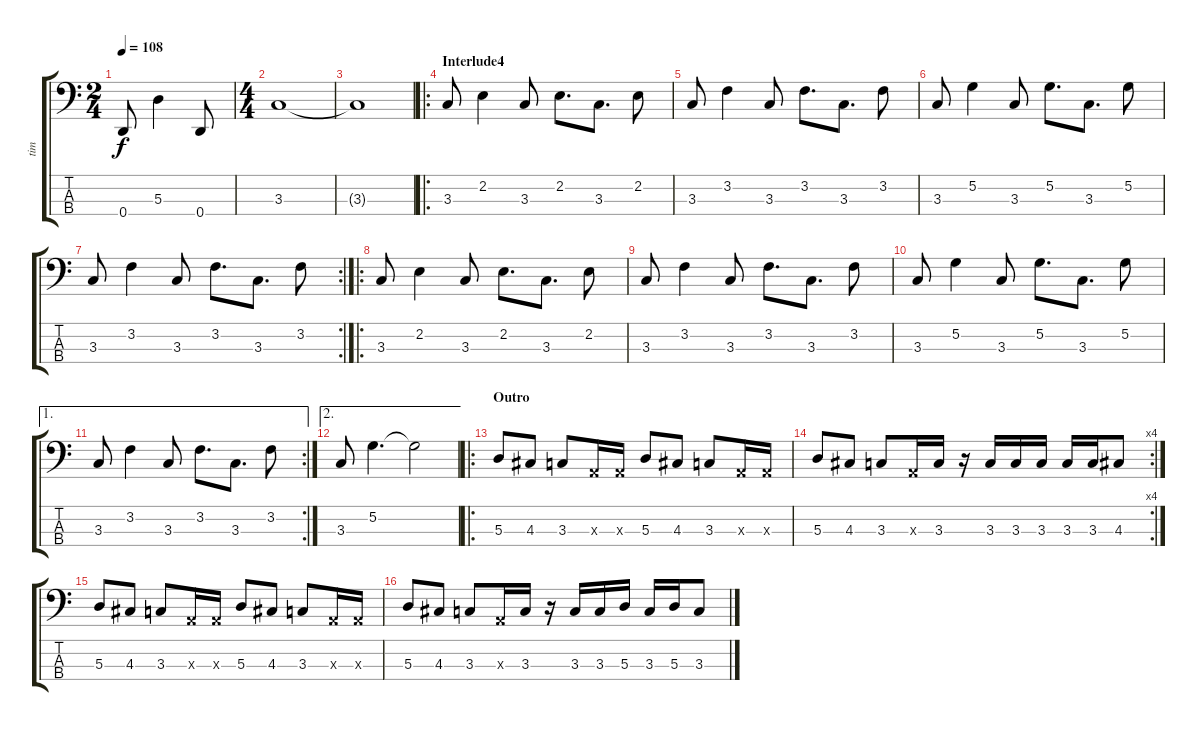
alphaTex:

\track ("tim" "tim") {instrument slapbass1}
\staff {score tabs}
\tuning (G2 D2 A1 D1) {hide}
\ts (2 4)
\tempo 108
\clef f4
\ks c
0.4.8{dy f} 5.3.4 0.4.8 |
\ts (4 4)
3.3.1 |
3.3{t}.1 |
\ro
\section ("" "Interlude4")
3.3.8{instrument electricbassfinger} 2.2.4 3.3.8 2.2.8{d} 3.3.8{d} 2.2.8 |
3.3.8 3.2.4 3.3.8 3.2.8{d} 3.3.8{d} 3.2.8 |
3.3.8 5.2.4 3.3.8 5.2.8{d} 3.3.8{d} 5.2.8 |
\rc 2
3.3.8 3.2.4 3.3.8 3.2.8{d} 3.3.8{d} 3.2.8 |
\ro
3.3.8{instrument electricbassfinger} 2.2.4 3.3.8 2.2.8{d} 3.3.8{d} 2.2.8 |
3.3.8 3.2.4 3.3.8 3.2.8{d} 3.3.8{d} 3.2.8 |
3.3.8 5.2.4 3.3.8 5.2.8{d} 3.3.8{d} 5.2.8 |
\ae 1
\rc 2
3.3.8 3.2.4 3.3.8 3.2.8{d} 3.3.8{d} 3.2.8 |
\ae 2
3.3.8 5.2.4{d} 5.2{t}.2 |
\ro
\section ("" "Outro")
5.3.8 4.3.8 3.3.8 0.3{x}.16 0.3{x}.16 5.3.8 4.3.8 3.3.8 0.3{x}.16 0.3{x}.16 |
\rc 4
5.3.8 4.3.8 3.3.8 0.3{x}.16 3.3.16 r.16 3.3.16 3.3.16 3.3.16 3.3.16 3.3.16 4.3.8 |
5.3.8 4.3.8 3.3.8 0.3{x}.16 0.3{x}.16 5.3.8 4.3.8 3.3.8 0.3{x}.16 0.3{x}.16 |
5.3.8 4.3.8 3.3.8 0.3{x}.16 3.3.16 r.16 3.3.16 3.3.16 5.3.16 3.3.16 5.3.16 3.3.8
